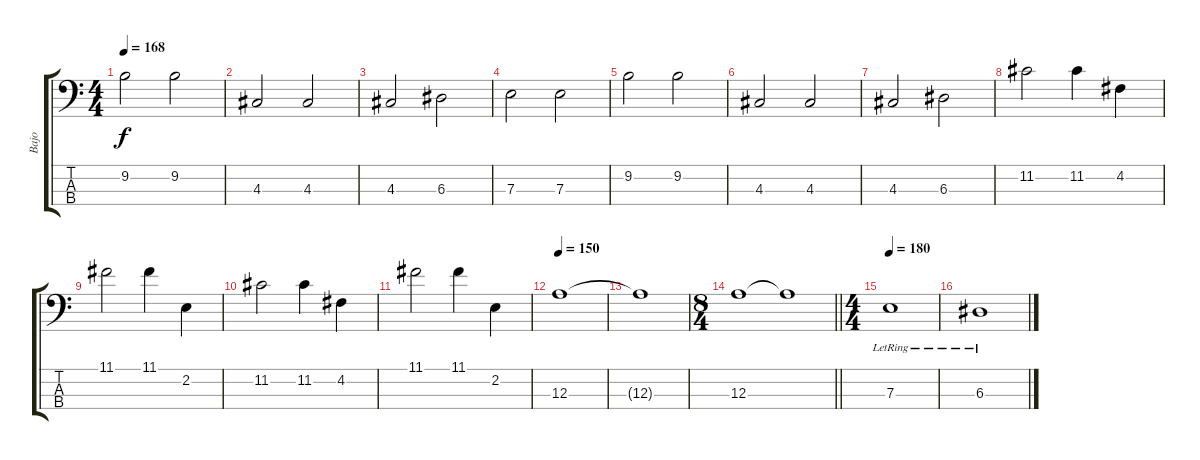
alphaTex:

\track ("Bajo" "Bajo") {instrument electricbassfinger}
\staff {score tabs}
\tuning (G2 D2 A1 E1) {hide}
\ts (4 4)
\tempo 168
\clef f4
\ks c
9.2.2{dy f} 9.2.2 |
4.3.2 4.3.2 |
4.3.2 6.3.2 |
7.3.2 7.3.2 |
9.2.2 9.2.2 |
4.3.2 4.3.2 |
4.3.2 6.3.2 |
11.2.2 11.2.4 4.2.4 |
11.1.2 11.1.4 2.2.4 |
11.2.2 11.2.4 4.2.4 |
11.1.2 11.1.4 2.2.4 |
\tempo 150
12.3.1 |
12.3{t}.1 |
\ts (8 4)
\barLineRight lightlight
12.3.1 12.3{t}.1 |
\ts (4 4)
\tempo 180
7.3{lr}.1 |
6.3{lr}.1
